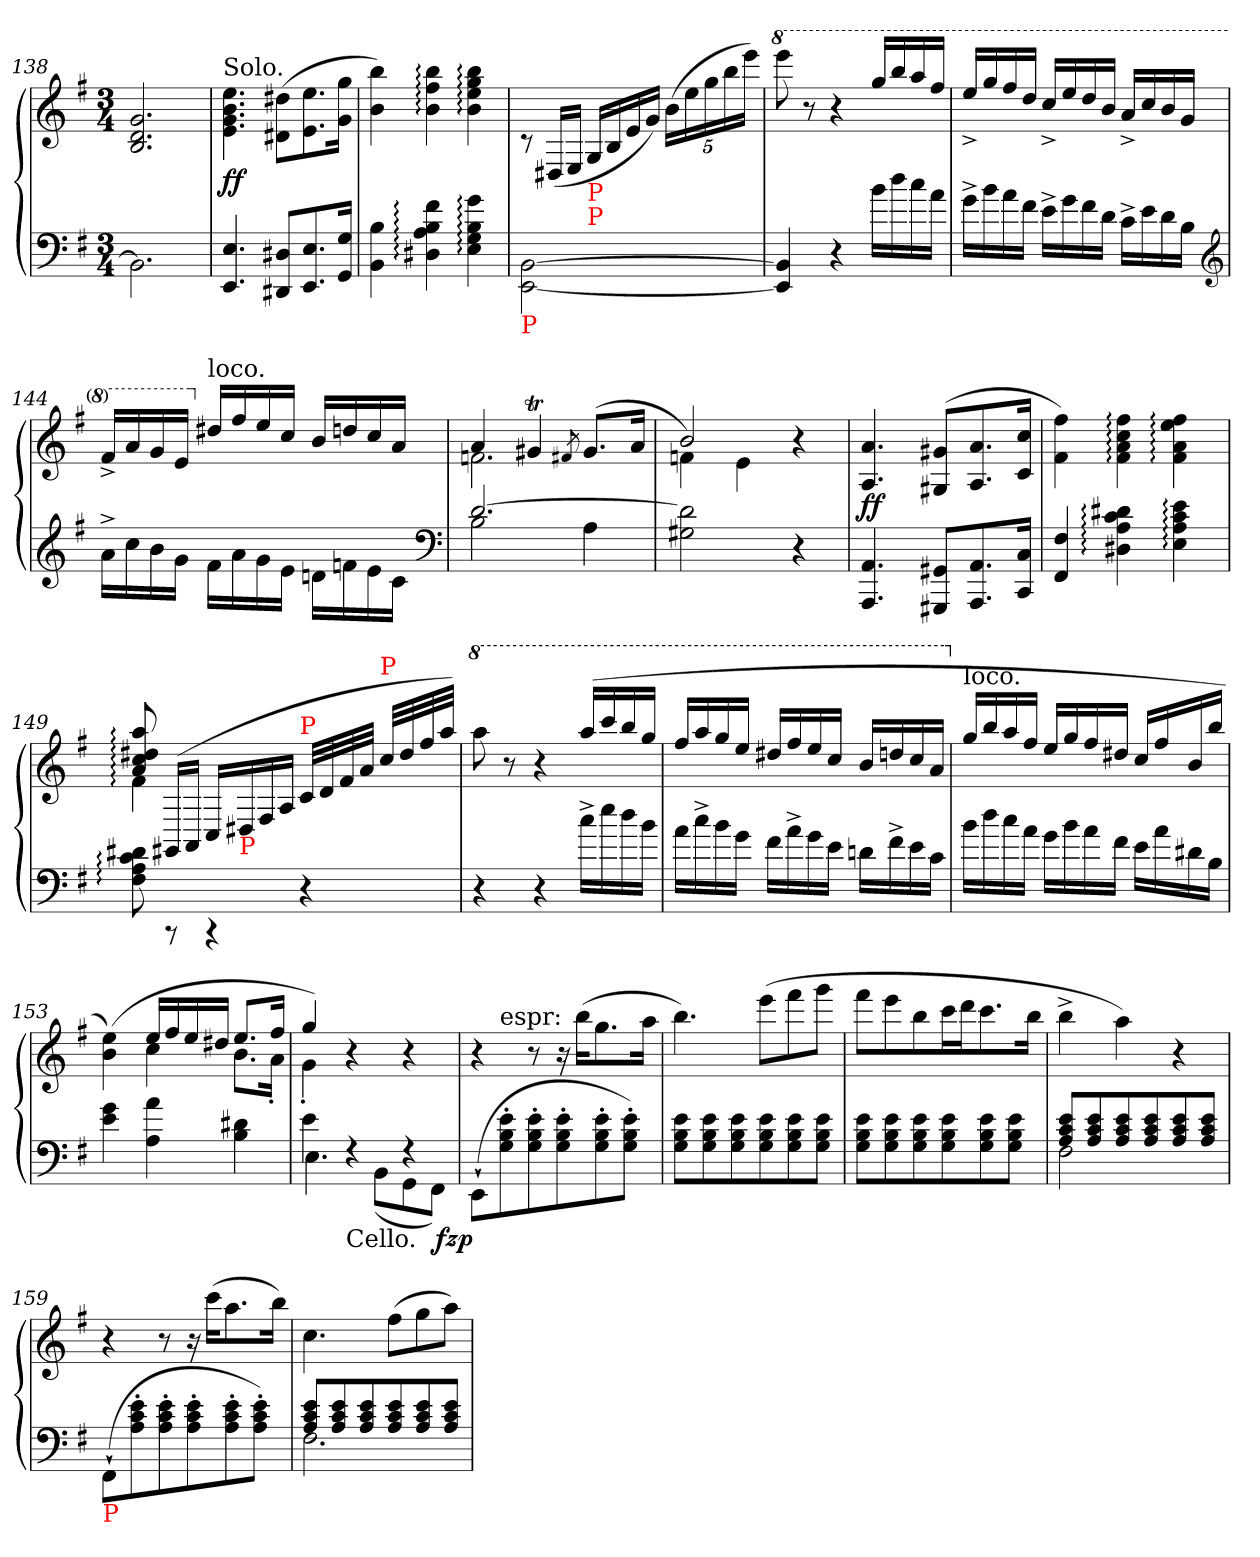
**kern	**kern	**dynam
*part1	*part1	*part1
*staff2	*staff1	*staff1/2
*clefF4	*clefG2	*
*k[f#]	*k[f#]	*
*M3/4	*M3/4	*
=138	=138	=138
2.BB!\]	2.g!/ 2.d!/ 2.B!/	.
=139	=139	=139
!	!LO:TX:a:t=Solo.	!
4.E 4.EE	4.ee\ 4.b\ 4.g\ 4.e\	ff
8D#X 8DD#XL	(>8dd#\ 8d#X\L	.
8.E 8.EE	8.ee 8.e	.
16G 16GGJk	16gg 16gJk	.
=140	=140	=140
4B 4BB	4bb 4b)	.
4f#: 4B: 4A: 4D#X:	4bb: 4ff#: 4b:	.
4g: 4B: 4G: 4E:	4bb: 4gg: 4ee: 4b:	.
=141	=141	=141
!LO:TX:b:color=red:t=P	!	!
!LO:N:vis=2	!	!
[2.BB\ [2.EE\	8rc	.
.	(>16D#XLL	.
.	16E/JJ	.
!	!LO:TX:b:color=red:t=P	!
!	!LO:TX:b:color=red:t=P	!
.	16G/LL	.
.	16B/	.
.	16e\	.
.	16g\JJ)	.
*	*Xbrackettup	*
.	(>20b\LL	.
.	20ee	.
.	20gg	.
.	20bb	.
.	20eeeJJ)	.
=142	=142	=142
*	*8va	*
4BB] 4EE]	8eeee	.
.	8r	.
4r	4r	.
16b\LL	16ggg/LL	.
16dd\	16bbb/	.
16cc\	16aaa/	.
16a\JJ	16fff#/JJ	.
=143	=143	=143
16g^<\LL	16eee^>/LL	.
16b\	16ggg/	.
16a\	16fff#/	.
16f#\JJ	16ddd/JJ	.
16e^<\LL	16ccc^>/LL	.
16g\	16eee/	.
16f#\	16ddd/	.
16d\JJ	16bb/JJ	.
16c^<\LL	16aa^>/LL	.
16e\	16ccc/	.
16d\	16bb/	.
16B\JJ	16gg/JJ	.
*clefG2	*	*
=144	=144	=144
16a^<\LL	16ff#^>/LL	.
16cc	16aa	.
16b	16gg	.
16gJJ	16eeJJ	.
*	*X8va	*
!	!LO:TX:a:t=loco.	!
16f#\LL	16dd#X/LL	.
16a	16ff#	.
16g	16ee	.
16eJJ	16ccJJ	.
16dn\LL	16b/LL	.
16fn	16ddn	.
16e	16cc	.
16cJJ	16aJJ	.
*clefF4	*	*
=145	=145	=145
*^	*^	*
[2.d	2B	4a	2.fn	.
.	.	4g#Xt	.	.
.	.	8qf#X/	.	.
.	4A	(<8.g#L	.	.
.	.	16aJk	.	.
*v	*v	*	*	*
=146	=146	=146	=146
2d] 2G#X	2b	4fn)	.
.	.	4e	.
4r	4ryy	4r	.
*	*v	*v	*
=147	=147	=147
4.AA/ 4.AAA/	4.a/ 4.A/	ff
8GG#X/ 8GGG#X/L	(>8g#X 8G#XL	.
8.AA/ 8.AAA/	8.a/ 8.A/	.
16C/ 16CC/Jk	16cc 16cJk	.
=148	=148	=148
4F# 4FF#	4ff# 4f#)	.
4d#X: 4c: 4A: 4D#X:	4ff#: 4cc: 4a: 4f#:	.
4e: 4c: 4A: 4E:	4ff#: 4ee: 4a: 4f#:	.
=149	=149	=149
*	*^	*
8d#X: 8c: 8A: 8F#:	8aa:/ 8dd#X:/ 8cc:/ 8a:/	4f#:	.
8rCC	(>16GG#XLL	.	.
.	16AA/JJ	.	.
4rCC	16C/LL	2ryy	.
!	!LO:TX:b:color=red:t=P	!	!
.	16D#X	.	.
.	16F#/	.	.
.	16A/JJ	.	.
!	!LO:TX:a:color=red:t=P	!	!
4r	32cLLL	.	.
.	32d	.	.
.	32f#	.	.
.	32aJJJ	.	.
!	!LO:TX:a:color=red:t=P	!	!
.	32cc/LLL	.	.
.	32dd#	.	.
.	32ff#	.	.
.	32aaJJJ)	.	.
*	*v	*v	*
=150	=150	=150
*	*8va	*
4r	8aaa	.
.	8r	.
4r	4r	.
16cc^<\LL	(>16aaa/LL	.
16ee\	16cccc/	.
16dd\	16bbb/	.
16b\JJ	16ggg/JJ	.
=151	=151	=151
16a\LL	16fff#/LL	.
16cc^<\	16aaa/	.
16b\	16ggg/	.
16g\JJ	16eee/JJ	.
16f#\LL	16ddd#X/LL	.
16a^<\	16fff#/	.
16g\	16eee/	.
16e\JJ	16ccc/JJ	.
16dn\LL	16bb/LL	.
16f#^<\	16dddn/	.
16e\	16ccc/	.
16c\JJ	16aa/JJ	.
=152	=152	=152
*	*X8va	*
!	!LO:TX:a:t=loco.	!
16b\LL	16gg/LL	.
16dd\	16bb/	.
16cc\	16aa/	.
16a\JJ	16ff#/JJ	.
16g\LL	16ee/LL	.
16b\	16gg/	.
16a\	16ff#/	.
16f#\JJ	16dd#X/JJ	.
16e\LL	16cc/LL	.
16a\	16ff#/	.
16d#X	16b	.
16B\JJ	16bb/JJ	.
=153	=153	=153
*	*^	*
4g\ 4e\	(>4ee 4b)	4ryy	.
4a\ 4A\	16eeLL	4cc	.
.	16ff#	.	.
.	16ee	.	.
.	16dd#XJJ	.	.
4d#X 4B	8.eeL	8.bL	.
.	16ff#Jk	16a'>Jk	.
=154	=154	=154	=154
*^	*	*	*
4e\	4.E	4gg)	4g'>	.
!LO:TX:b:t=Cello.	!	!	!	!
4rF	.	4r	4ryy	.
.	(>8BBL	.	.	.
4rF	8GG	4r	4ryy	.
.	8FF#J)	.	.	.
=155	=155	=155	=155	=155
!	!	!	!	!LO:DY:b=2:rj
*v	*v	*	*	*
(>8EE`>L	4r	8ryy	fz p
!	!	!LO:TX:a:t=espr&colon;	!
8e'> 8B'> 8G'>	.	2ryy	.
8e'> 8B'> 8G'>	8r	.	.
8e'> 8B'> 8G'>	16r	.	.
.	(>16bbKL	.	.
8e'> 8B'> 8G'>	8.gg	.	.
8e'> 8B'> 8G'>J)	.	8ryy	.
.	16aaJk	.	.
*	*v	*v	*
=156	=156	=156
8e 8B 8GL	4.bb)	.
8e 8B 8G	.	.
8e 8B 8G	.	.
8e 8B 8G	(>8eeeL	.
8e 8B 8G	8fff#	.
8e 8B 8GJ	8gggJ	.
=157	=157	=157
8e 8B 8GL	8fff#L	.
8e 8B 8G	8eee	.
8e 8B 8G	8bb	.
8e 8B 8G	16cccL	.
.	16dddJ	.
8e 8B 8G	8.ccc	.
8e 8B 8GJ	.	.
.	16bbJk	.
=158	=158	=158
*^	*	*
!	!LO:N:vis=2	!	!
8e 8c 8AL	2.F#	4bb^<	.
8e 8c 8A	.	.	.
8e 8c 8A	.	4aa)	.
8e 8c 8A	.	.	.
8e 8c 8A	.	4r	.
8e 8c 8AJ	.	.	.
*v	*v	*	*
=159	=159	=159
!LO:TX:b:color=red:t=P	!	!
(>8FF#`>L	4r	.
8e'> 8c'> 8A'>	.	.
8e'> 8c'> 8A'>	8r	.
8e'> 8c'> 8A'>	16r	.
.	(>16cccKL	.
8e'> 8c'> 8A'>	8.aa	.
8e'> 8c'> 8A'>J)	.	.
.	16bbJk)	.
=160	=160	=160
*^	*	*
8e 8c 8AL	2.F#	4.cc	.
8e 8c 8A	.	.	.
8e 8c 8A	.	.	.
8e 8c 8A	.	(>8ff#L	.
8e 8c 8A	.	8gg	.
8e 8c 8AJ	.	8aaJ)	.
*v	*v	*	*
=	=	=
*-	*-	*-
